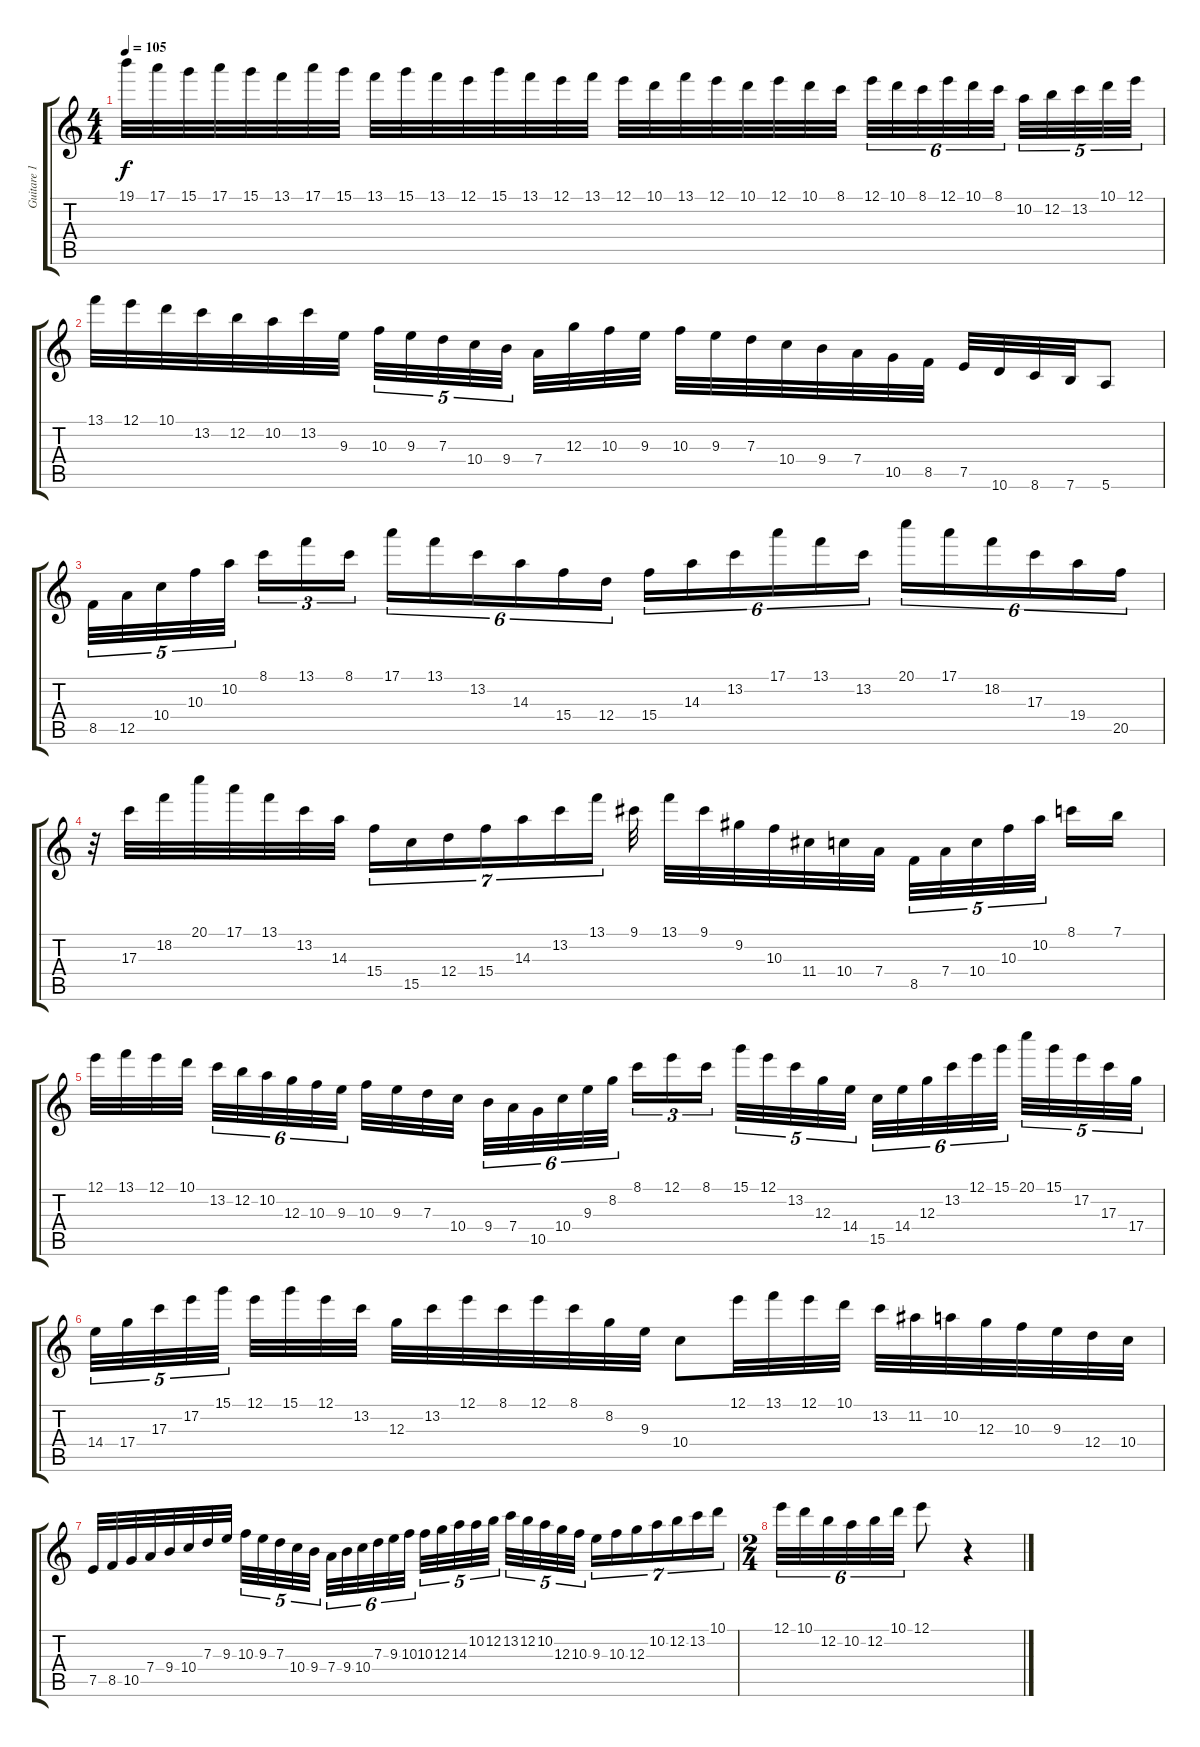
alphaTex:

\track ("Guitare 1" "Guitare 1") {instrument overdrivenguitar}
\staff {score tabs}
\tuning (E4 B3 G3 D3 A2 E2) {hide}
\ts (4 4)
\tempo 105
\clef g2
\ks c
19.1.32{dy f} 17.1.32 15.1.32 17.1.32 15.1.32 13.1.32 17.1.32 15.1.32 13.1.32 15.1.32 13.1.32 12.1.32 15.1.32 13.1.32 12.1.32 13.1.32 12.1.32 10.1.32 13.1.32 12.1.32 10.1.32 12.1.32 10.1.32 8.1.32 12.1.32{tu (6 4)} 10.1.32{tu (6 4)} 8.1.32{tu (6 4)} 12.1.32{tu (6 4)} 10.1.32{tu (6 4)} 8.1.32{tu (6 4)} 10.2.32{tu (5 4)} 12.2.32{tu (5 4)} 13.2.32{tu (5 4)} 10.1.32{tu (5 4)} 12.1.32{tu (5 4)} |
13.1.32 12.1.32 10.1.32 13.2.32 12.2.32 10.2.32 13.2.32 9.3.32 10.3.32{tu (5 4)} 9.3.32{tu (5 4)} 7.3.32{tu (5 4)} 10.4.32{tu (5 4)} 9.4.32{tu (5 4)} 7.4.32 12.3.32 10.3.32 9.3.32 10.3.32 9.3.32 7.3.32 10.4.32 9.4.32 7.4.32 10.5.32 8.5.32 7.5.32 10.6.32 8.6.32 7.6.32 5.6.8 |
8.5.32{tu (5 4)} 12.5.32{tu (5 4)} 10.4.32{tu (5 4)} 10.3.32{tu (5 4)} 10.2.32{tu (5 4)} 8.1.16{tu (3 2)} 13.1.16{tu (3 2)} 8.1.16{tu (3 2)} 17.1.16{tu (6 4)} 13.1.16{tu (6 4)} 13.2.16{tu (6 4)} 14.3.16{tu (6 4)} 15.4.16{tu (6 4)} 12.4.16{tu (6 4)} 15.4.16{tu (6 4)} 14.3.16{tu (6 4)} 13.2.16{tu (6 4)} 17.1.16{tu (6 4)} 13.1.16{tu (6 4)} 13.2.16{tu (6 4)} 20.1.16{tu (6 4)} 17.1.16{tu (6 4)} 18.2.16{tu (6 4)} 17.3.16{tu (6 4)} 19.4.16{tu (6 4)} 20.5.16{tu (6 4)} |
r.32 17.3.32 18.2.32 20.1.32 17.1.32 13.1.32 13.2.32 14.3.32 15.4.16{tu (7 4)} 15.5.16{tu (7 4)} 12.4.16{tu (7 4)} 15.4.16{tu (7 4)} 14.3.16{tu (7 4)} 13.2.16{tu (7 4)} 13.1.16{tu (7 4)} 9.1.32 13.1.32 9.1.32 9.2.32 10.3.32 11.4.32 10.4.32 7.4.32 8.5.32{tu (5 4)} 7.4.32{tu (5 4)} 10.4.32{tu (5 4)} 10.3.32{tu (5 4)} 10.2.32{tu (5 4)} 8.1.16 7.1.16 |
12.1.32 13.1.32 12.1.32 10.1.32 13.2.32{tu (6 4)} 12.2.32{tu (6 4)} 10.2.32{tu (6 4)} 12.3.32{tu (6 4)} 10.3.32{tu (6 4)} 9.3.32{tu (6 4)} 10.3.32 9.3.32 7.3.32 10.4.32 9.4.32{tu (6 4)} 7.4.32{tu (6 4)} 10.5.32{tu (6 4)} 10.4.32{tu (6 4)} 9.3.32{tu (6 4)} 8.2.32{tu (6 4)} 8.1.16{tu (3 2)} 12.1.16{tu (3 2)} 8.1.16{tu (3 2)} 15.1.32{tu (5 4)} 12.1.32{tu (5 4)} 13.2.32{tu (5 4)} 12.3.32{tu (5 4)} 14.4.32{tu (5 4)} 15.5.32{tu (6 4)} 14.4.32{tu (6 4)} 12.3.32{tu (6 4)} 13.2.32{tu (6 4)} 12.1.32{tu (6 4)} 15.1.32{tu (6 4)} 20.1.32{tu (5 4)} 15.1.32{tu (5 4)} 17.2.32{tu (5 4)} 17.3.32{tu (5 4)} 17.4.32{tu (5 4)} |
14.4.32{tu (5 4)} 17.4.32{tu (5 4)} 17.3.32{tu (5 4)} 17.2.32{tu (5 4)} 15.1.32{tu (5 4)} 12.1.32 15.1.32 12.1.32 13.2.32 12.3.32 13.2.32 12.1.32 8.1.32 12.1.32 8.1.32 8.2.32 9.3.32 10.4.8 12.1.32 13.1.32 12.1.32 10.1.32 13.2.32 11.2.32 10.2.32 12.3.32 10.3.32 9.3.32 12.4.32 10.4.32 |
7.5.32 8.5.32 10.5.32 7.4.32 9.4.32 10.4.32 7.3.32 9.3.32 10.3.32{tu (5 4)} 9.3.32{tu (5 4)} 7.3.32{tu (5 4)} 10.4.32{tu (5 4)} 9.4.32{tu (5 4)} 7.4.32{tu (6 4)} 9.4.32{tu (6 4)} 10.4.32{tu (6 4)} 7.3.32{tu (6 4)} 9.3.32{tu (6 4)} 10.3.32{tu (6 4)} 10.3.32{tu (5 4)} 12.3.32{tu (5 4)} 14.3.32{tu (5 4)} 10.2.32{tu (5 4)} 12.2.32{tu (5 4)} 13.2.32{tu (5 4)} 12.2.32{tu (5 4)} 10.2.32{tu (5 4)} 12.3.32{tu (5 4)} 10.3.32{tu (5 4)} 9.3.16{tu (7 4)} 10.3.16{tu (7 4)} 12.3.16{tu (7 4)} 10.2.16{tu (7 4)} 12.2.16{tu (7 4)} 13.2.16{tu (7 4)} 10.1.16{tu (7 4)} |
\ts (2 4)
12.1.32{tu (6 4)} 10.1.32{tu (6 4)} 12.2.32{tu (6 4)} 10.2.32{tu (6 4)} 12.2.32{tu (6 4)} 10.1.32{tu (6 4)} 12.1.8 r.4
